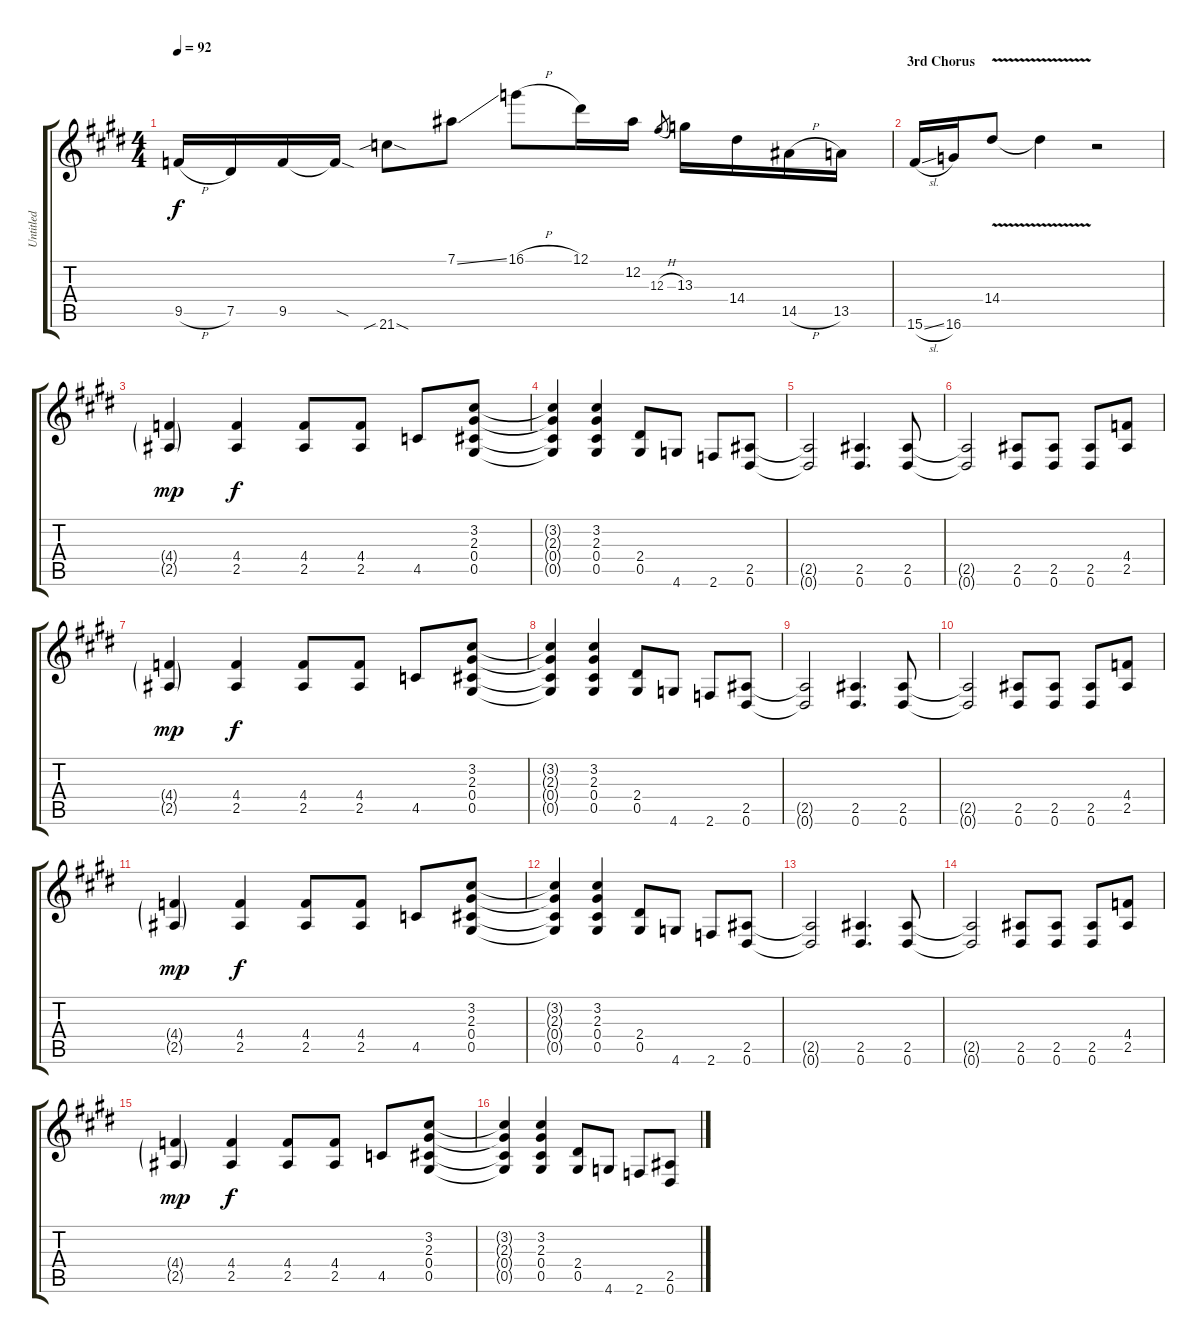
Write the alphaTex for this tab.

\track ("Untitled" "Untitled") {instrument acousticguitarsteel}
\staff {score tabs}
\tuning (Eb4 Bb3 Gb3 Db3 Ab2 Eb2) {hide}
\ts (4 4)
\tempo 92
\clef g2
\ks e
9.5{h}.16{dy f} 7.5.16 9.5.16 9.5{sod t}.16 21.6{sib sod}.8 7.1{ss}.8 16.1{h}.8 12.1.16 12.2.16 12.3{h}.8{gr} 13.3.16 14.4.16 14.5{h}.16 13.5.16 |
\section ("" "3rd Chorus")
15.6{sl}.16 16.6.16 14.4{v}.8 14.4{v t}.4 r.2 |
(4.4{g} 2.5{g}).4{dy mp} (4.4 2.5).4{dy f} (4.4 2.5).8 (4.4 2.5).8 4.5.8 (3.2 2.3 0.4 0.5).8 |
(3.2{t} 2.3{t} 0.4{t} 0.5{t}).4 (3.2 2.3 0.4 0.5).4 (2.4 0.5).8 4.6.8 2.6.8 (2.5 0.6).8 |
(2.5{t} 0.6{t}).2 (2.5 0.6).4{d} (2.5 0.6).8 |
(2.5{t} 0.6{t}).2 (2.5 0.6).8 (2.5 0.6).8 (2.5 0.6).8 (4.4 2.5).8 |
(4.4{g} 2.5{g}).4{dy mp} (4.4 2.5).4{dy f} (4.4 2.5).8 (4.4 2.5).8 4.5.8 (3.2 2.3 0.4 0.5).8 |
(3.2{t} 2.3{t} 0.4{t} 0.5{t}).4 (3.2 2.3 0.4 0.5).4 (2.4 0.5).8 4.6.8 2.6.8 (2.5 0.6).8 |
(2.5{t} 0.6{t}).2 (2.5 0.6).4{d} (2.5 0.6).8 |
(2.5{t} 0.6{t}).2 (2.5 0.6).8 (2.5 0.6).8 (2.5 0.6).8 (4.4 2.5).8 |
(4.4{g} 2.5{g}).4{dy mp} (4.4 2.5).4{dy f} (4.4 2.5).8 (4.4 2.5).8 4.5.8 (3.2 2.3 0.4 0.5).8 |
(3.2{t} 2.3{t} 0.4{t} 0.5{t}).4 (3.2 2.3 0.4 0.5).4 (2.4 0.5).8 4.6.8 2.6.8 (2.5 0.6).8 |
(2.5{t} 0.6{t}).2 (2.5 0.6).4{d} (2.5 0.6).8 |
(2.5{t} 0.6{t}).2 (2.5 0.6).8 (2.5 0.6).8 (2.5 0.6).8 (4.4 2.5).8 |
(4.4{g} 2.5{g}).4{dy mp} (4.4 2.5).4{dy f} (4.4 2.5).8 (4.4 2.5).8 4.5.8 (3.2 2.3 0.4 0.5).8 |
(3.2{t} 2.3{t} 0.4{t} 0.5{t}).4 (3.2 2.3 0.4 0.5).4 (2.4 0.5).8 4.6.8 2.6.8 (2.5 0.6).8
